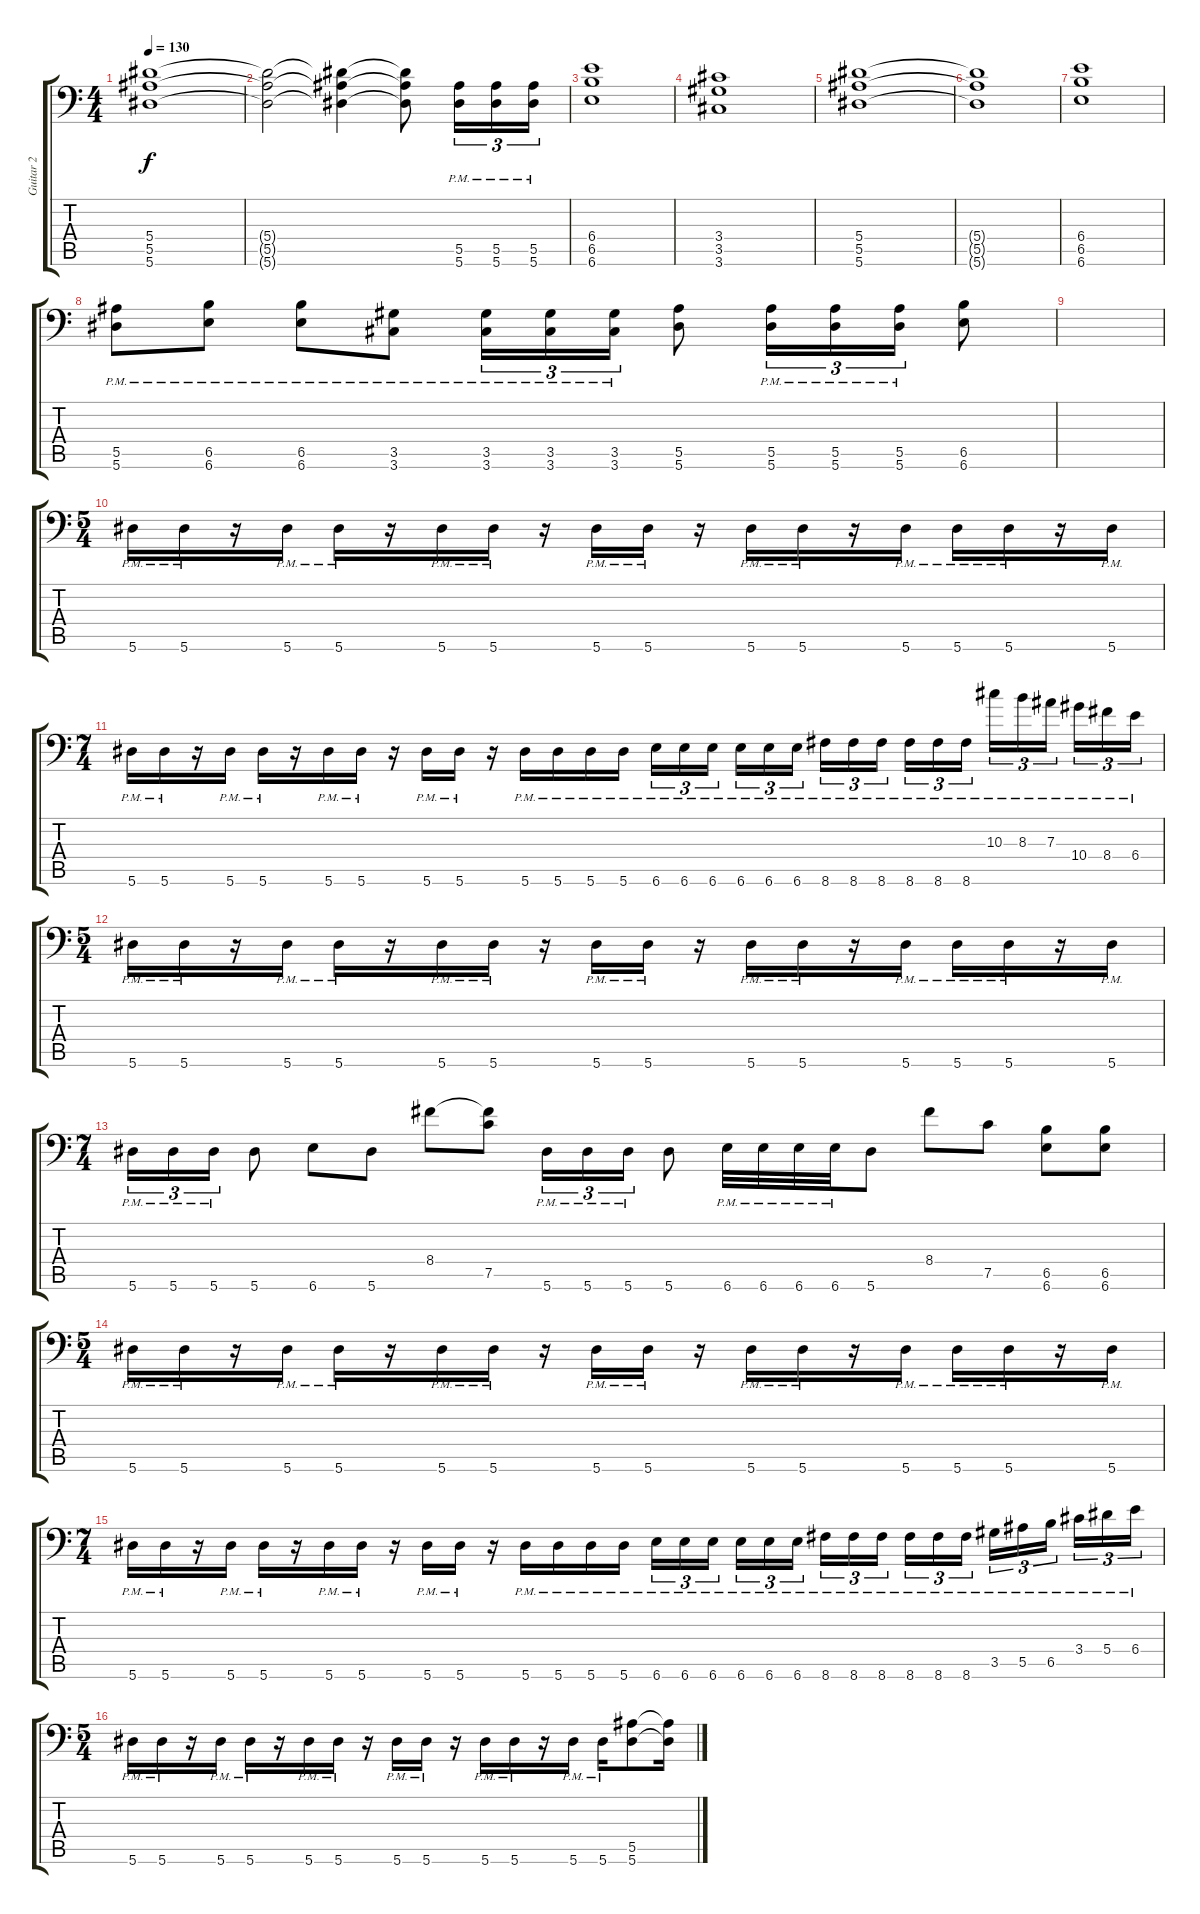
\track ("Guitar 2" "Guitar 2") {instrument distortionguitar}
\staff {score tabs}
\tuning (C4 G3 Eb3 Bb2 F2 Bb1) {hide}
\ts (4 4)
\tempo 130
\clef f4
\ks c
(5.4 5.5 5.6).1{dy f} |
(5.4{t} 5.5{t} 5.6{t}).2 (5.4{t} 5.5{t} 5.6{t}).4 (5.4{t} 5.5{t} 5.6{t}).8 (5.5{pm} 5.6{pm}).16{tu (3 2)} (5.5{pm} 5.6{pm}).16{tu (3 2)} (5.5{pm} 5.6{pm}).16{tu (3 2)} |
(6.4 6.5 6.6).1 |
(3.4 3.5 3.6).1 |
(5.4 5.5 5.6).1 |
(5.4{t} 5.5{t} 5.6{t}).1 |
(6.4 6.5 6.6).1 |
(5.5{pm} 5.6{pm}).8 (6.5{pm} 6.6{pm}).8 (6.5{pm} 6.6{pm}).8 (3.5{pm} 3.6{pm}).8 (3.5{pm} 3.6{pm}).16{tu (3 2)} (3.5{pm} 3.6{pm}).16{tu (3 2)} (3.5{pm} 3.6{pm}).16{tu (3 2)} (5.5 5.6).8 (5.5{pm} 5.6{pm}).16{tu (3 2)} (5.5{pm} 5.6{pm}).16{tu (3 2)} (5.5{pm} 5.6{pm}).16{tu (3 2)} (6.5 6.6).8 |
|
\ts (5 4)
5.6{pm}.16 5.6{pm}.16 r.16 5.6{pm}.16 5.6{pm}.16 r.16 5.6{pm}.16 5.6{pm}.16 r.16 5.6{pm}.16 5.6{pm}.16 r.16 5.6{pm}.16 5.6{pm}.16 r.16 5.6{pm}.16 5.6{pm}.16 5.6{pm}.16 r.16 5.6{pm}.16 |
\ts (7 4)
5.6{pm}.16 5.6{pm}.16 r.16 5.6{pm}.16 5.6{pm}.16 r.16 5.6{pm}.16 5.6{pm}.16 r.16 5.6{pm}.16 5.6{pm}.16 r.16 5.6{pm}.16 5.6{pm}.16 5.6{pm}.16 5.6{pm}.16 6.6{pm}.16{tu (3 2)} 6.6{pm}.16{tu (3 2)} 6.6{pm}.16{tu (3 2) beam splitsecondary} 6.6{pm}.16{tu (3 2)} 6.6{pm}.16{tu (3 2)} 6.6{pm}.16{tu (3 2)} 8.6{pm}.16{tu (3 2)} 8.6{pm}.16{tu (3 2)} 8.6{pm}.16{tu (3 2) beam splitsecondary} 8.6{pm}.16{tu (3 2)} 8.6{pm}.16{tu (3 2)} 8.6{pm}.16{tu (3 2)} 10.3{pm}.16{tu (3 2)} 8.3{pm}.16{tu (3 2)} 7.3{pm}.16{tu (3 2) beam splitsecondary} 10.4{pm}.16{tu (3 2)} 8.4{pm}.16{tu (3 2)} 6.4{pm}.16{tu (3 2)} |
\ts (5 4)
5.6{pm}.16 5.6{pm}.16 r.16 5.6{pm}.16 5.6{pm}.16 r.16 5.6{pm}.16 5.6{pm}.16 r.16 5.6{pm}.16 5.6{pm}.16 r.16 5.6{pm}.16 5.6{pm}.16 r.16 5.6{pm}.16 5.6{pm}.16 5.6{pm}.16 r.16 5.6{pm}.16 |
\ts (7 4)
5.6{pm}.16{tu (3 2)} 5.6{pm}.16{tu (3 2)} 5.6{pm}.16{tu (3 2)} 5.6.8 6.6.8 5.6.8 8.4.8 (8.4{t} 7.5).8 5.6{pm}.16{tu (3 2)} 5.6{pm}.16{tu (3 2)} 5.6{pm}.16{tu (3 2)} 5.6.8 6.6{pm}.32 6.6{pm}.32 6.6{pm}.32 6.6{pm}.32 5.6.8 8.4.8 7.5.8 (6.5 6.6).8 (6.5 6.6).8 |
\ts (5 4)
5.6{pm}.16 5.6{pm}.16 r.16 5.6{pm}.16 5.6{pm}.16 r.16 5.6{pm}.16 5.6{pm}.16 r.16 5.6{pm}.16 5.6{pm}.16 r.16 5.6{pm}.16 5.6{pm}.16 r.16 5.6{pm}.16 5.6{pm}.16 5.6{pm}.16 r.16 5.6{pm}.16 |
\ts (7 4)
5.6{pm}.16 5.6{pm}.16 r.16 5.6{pm}.16 5.6{pm}.16 r.16 5.6{pm}.16 5.6{pm}.16 r.16 5.6{pm}.16 5.6{pm}.16 r.16 5.6{pm}.16 5.6{pm}.16 5.6{pm}.16 5.6{pm}.16 6.6{pm}.16{tu (3 2)} 6.6{pm}.16{tu (3 2)} 6.6{pm}.16{tu (3 2) beam splitsecondary} 6.6{pm}.16{tu (3 2)} 6.6{pm}.16{tu (3 2)} 6.6{pm}.16{tu (3 2)} 8.6{pm}.16{tu (3 2)} 8.6{pm}.16{tu (3 2)} 8.6{pm}.16{tu (3 2) beam splitsecondary} 8.6{pm}.16{tu (3 2)} 8.6{pm}.16{tu (3 2)} 8.6{pm}.16{tu (3 2)} 3.5{pm}.16{tu (3 2)} 5.5{pm}.16{tu (3 2)} 6.5{pm}.16{tu (3 2) beam splitsecondary} 3.4{pm}.16{tu (3 2)} 5.4{pm}.16{tu (3 2)} 6.4{pm}.16{tu (3 2)} |
\ts (5 4)
5.6{pm}.16 5.6{pm}.16 r.16 5.6{pm}.16 5.6{pm}.16 r.16 5.6{pm}.16 5.6{pm}.16 r.16 5.6{pm}.16 5.6{pm}.16 r.16 5.6{pm}.16 5.6{pm}.16 r.16 5.6{pm}.16 5.6{pm}.16 (5.5 5.6).8 (5.5{t} 5.6{t}).16
